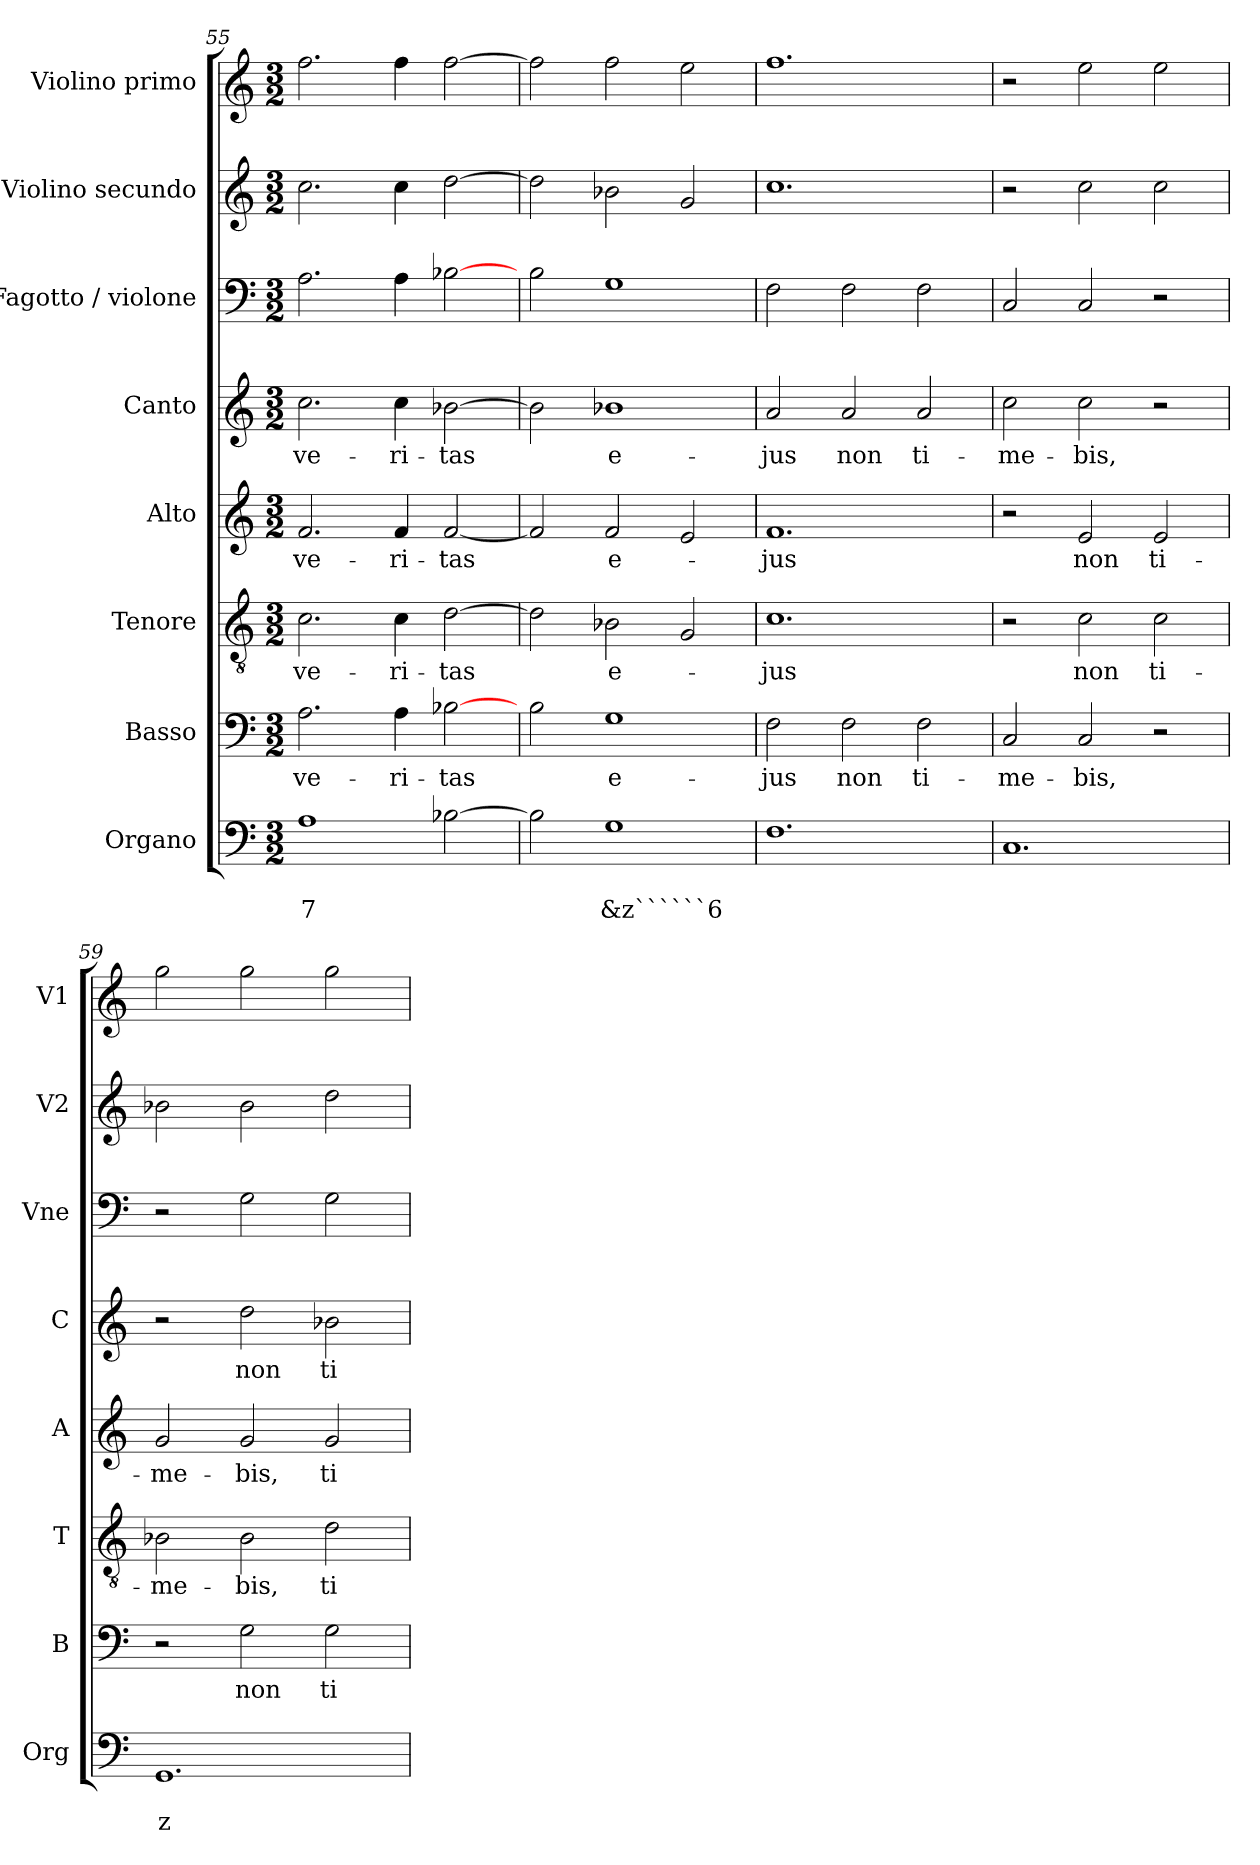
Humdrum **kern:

**kern	**text	**text	**kern	**text	**kern	**text	**kern	**text	**kern	**text	**kern	**kern	**kern
*part8	*part8	*part8	*part7	*part7	*part6	*part6	*part5	*part5	*part4	*part4	*part3	*part2	*part1
*staff8	*staff8	*staff8	*staff7	*staff7	*staff6	*staff6	*staff5	*staff5	*staff4	*staff4	*staff3	*staff2	*staff1
*I"Organo	*	*	*I"Basso	*	*I"Tenore	*	*I"Alto	*	*I"Canto	*	*I"Fagotto / violone	*I"Violino secundo	*I"Violino primo
*I'Org	*	*	*I'B	*	*I'T	*	*I'A	*	*I'C	*	*I'Vne	*I'V2	*I'V1
!!LO:PB:g=z
*clefF4	*	*	*clefF4	*	*clefGv2	*	*clefG2	*	*clefG2	*	*clefF4	*clefG2	*clefG2
*k[]	*	*	*k[]	*	*k[]	*	*k[]	*	*k[]	*	*k[]	*k[]	*k[]
*C:	*	*	*C:	*	*C:	*	*C:	*	*C:	*	*C:	*C:	*C:
*M3/2	*	*	*M3/2	*	*M3/2	*	*M3/2	*	*M3/2	*	*M3/2	*M3/2	*M3/2
=55	=55	=55	=55	=55	=55	=55	=55	=55	=55	=55	=55	=55	=55
!	!	!LO:LY:b	!	!LO:LY:b	!	!LO:LY:b	!	!LO:LY:b	!	!LO:LY:b	!	!	!
1A	.	7	2.A\	ve-	2.c\	ve-	2.f/	ve-	2.cc\	ve-	2.A\	2.cc\	2.ff\
!	!	!	!	!LO:LY:b	!	!LO:LY:b	!	!LO:LY:b	!	!LO:LY:b	!	!	!
.	.	.	4A\	-ri-	4c\	-ri-	4f/	-ri-	4cc\	-ri-	4A\	4cc\	4ff\
!	!	!	!	!LO:LY:b	!	!LO:LY:b	!	!LO:LY:b	!	!LO:LY:b	!	!	!
[2B-X\	.	.	[2B-X\	-tas	[2d\	-tas	[2f/	-tas	[2b-X\	-tas	[2B-X\	[2dd\	[2ff\
=56	=56	=56	=56	=56	=56	=56	=56	=56	=56	=56	=56	=56	=56
2B-\]	.	.	2B\	.	2d\]	.	2f/]	.	2b-\]	.	2B\	2dd\]	2ff\]
!	!	!LO:LY:b	!	!LO:LY:b	!	!LO:LY:b	!	!LO:LY:b	!	!LO:LY:b	!	!	!
1G	.	&z``````6	1G	e-	2B-X\	e-	2f/	e-	1b-X	e-	1G	2b-X\	2ff\
.	.	.	.	.	2G/	.	2e/	.	.	.	.	2g/	2ee\
=57	=57	=57	=57	=57	=57	=57	=57	=57	=57	=57	=57	=57	=57
!	!	!	!	!LO:LY:b	!	!LO:LY:b	!	!LO:LY:b	!	!LO:LY:b	!	!	!
1.F	.	.	2F\	-jus	1.c	-jus	1.f	-jus	2a/	-jus	2F\	1.cc	1.ff
!	!	!	!	!LO:LY:b	!	!	!	!	!	!LO:LY:b	!	!	!
.	.	.	2F\	non	.	.	.	.	2a/	non	2F\	.	.
!	!	!	!	!LO:LY:b	!	!	!	!	!	!LO:LY:b	!	!	!
.	.	.	2F\	ti-	.	.	.	.	2a/	ti-	2F\	.	.
=58	=58	=58	=58	=58	=58	=58	=58	=58	=58	=58	=58	=58	=58
!	!	!	!	!LO:LY:b	!	!	!	!	!	!LO:LY:b	!	!	!
1.C	.	.	2C/	-me-	2r	.	2r	.	2cc\	-me-	2C/	2r	2r
!	!	!	!	!LO:LY:b	!	!LO:LY:b	!	!LO:LY:b	!	!LO:LY:b	!	!	!
.	.	.	2C/	-bis,	2c\	non	2e/	non	2cc\	-bis,	2C/	2cc\	2ee\
!	!	!	!	!	!	!LO:LY:b	!	!LO:LY:b	!	!	!	!	!
.	.	.	2r	.	2c\	ti-	2e/	ti-	2r	.	2r	2cc\	2ee\
=59	=59	=59	=59	=59	=59	=59	=59	=59	=59	=59	=59	=59	=59
!	!	!LO:LY:b	!	!	!	!LO:LY:b	!	!LO:LY:b	!	!	!	!	!
1.GG	.	z	2r	.	2B-X\	-me-	2g/	-me-	2r	.	2r	2b-X\	2gg\
!	!	!	!	!LO:LY:b	!	!LO:LY:b	!	!LO:LY:b	!	!LO:LY:b	!	!	!
.	.	.	2G\	non	2B-\	-bis,	2g/	-bis,	2dd\	non	2G\	2b-\	2gg\
!	!	!	!	!LO:LY:b	!	!LO:LY:b	!	!LO:LY:b	!	!LO:LY:b	!	!	!
.	.	.	2G\	ti-	2d\	ti-	2g/	ti-	2b-X\	ti-	2G\	2dd\	2gg\
=	=	=	=	=	=	=	=	=	=	=	=	=	=
*-	*-	*-	*-	*-	*-	*-	*-	*-	*-	*-	*-	*-	*-
